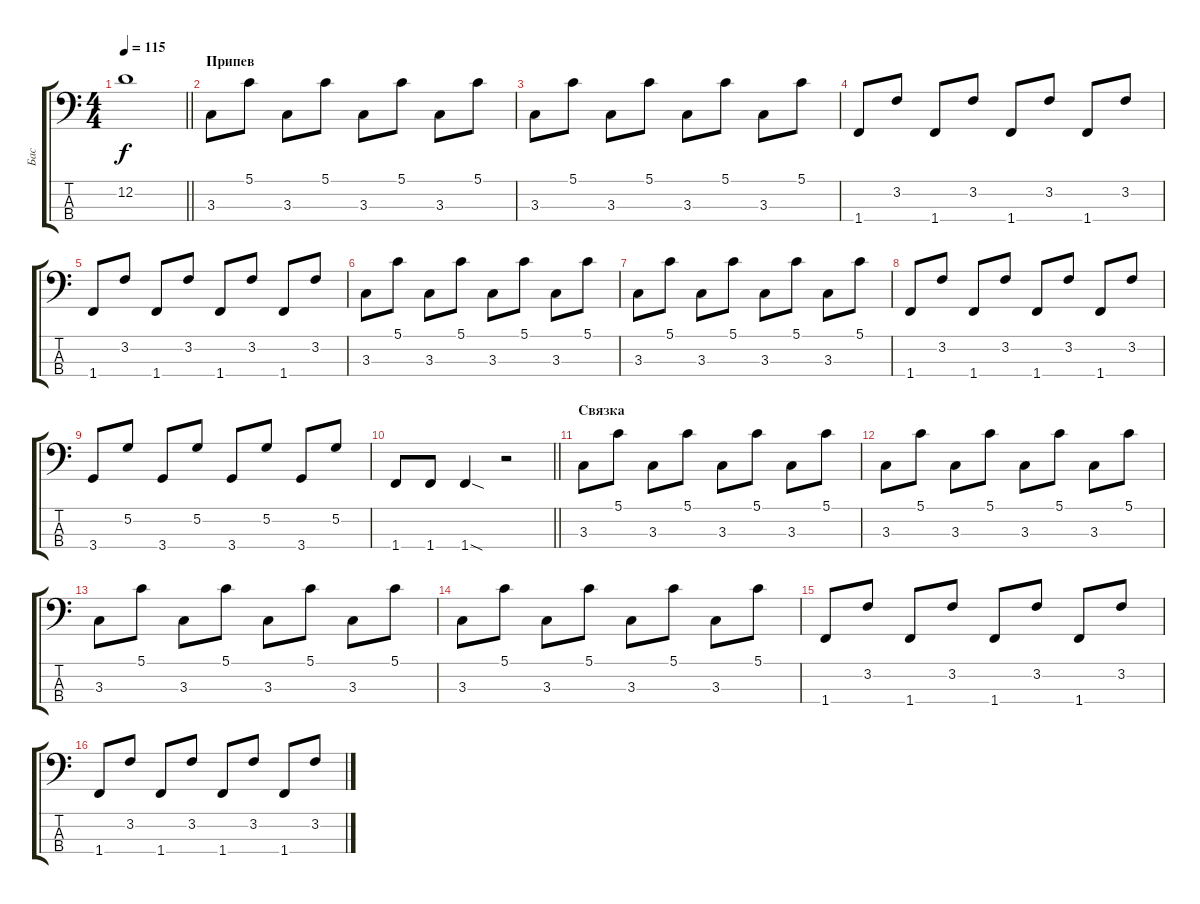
\track ("Бас" "Бас") {instrument electricbassfinger}
\staff {score tabs}
\tuning (G2 D2 A1 E1) {hide}
\ts (4 4)
\tempo 115
\clef f4
\barLineRight lightlight
\ks c
12.2.1{dy f} |
\section ("" "Припев")
3.3.8 5.1.8 3.3.8 5.1.8 3.3.8 5.1.8 3.3.8 5.1.8 |
3.3.8 5.1.8 3.3.8 5.1.8 3.3.8 5.1.8 3.3.8 5.1.8 |
1.4.8 3.2.8 1.4.8 3.2.8 1.4.8 3.2.8 1.4.8 3.2.8 |
1.4.8 3.2.8 1.4.8 3.2.8 1.4.8 3.2.8 1.4.8 3.2.8 |
3.3.8 5.1.8 3.3.8 5.1.8 3.3.8 5.1.8 3.3.8 5.1.8 |
3.3.8 5.1.8 3.3.8 5.1.8 3.3.8 5.1.8 3.3.8 5.1.8 |
1.4.8 3.2.8 1.4.8 3.2.8 1.4.8 3.2.8 1.4.8 3.2.8 |
3.4.8 5.2.8 3.4.8 5.2.8 3.4.8 5.2.8 3.4.8 5.2.8 |
\barLineRight lightlight
1.4.8 1.4.8 1.4{sod}.4 r.2 |
\section ("" "Связка")
3.3.8 5.1.8 3.3.8 5.1.8 3.3.8 5.1.8 3.3.8 5.1.8 |
3.3.8 5.1.8 3.3.8 5.1.8 3.3.8 5.1.8 3.3.8 5.1.8 |
3.3.8 5.1.8 3.3.8 5.1.8 3.3.8 5.1.8 3.3.8 5.1.8 |
3.3.8 5.1.8 3.3.8 5.1.8 3.3.8 5.1.8 3.3.8 5.1.8 |
1.4.8 3.2.8 1.4.8 3.2.8 1.4.8 3.2.8 1.4.8 3.2.8 |
1.4.8 3.2.8 1.4.8 3.2.8 1.4.8 3.2.8 1.4.8 3.2.8
